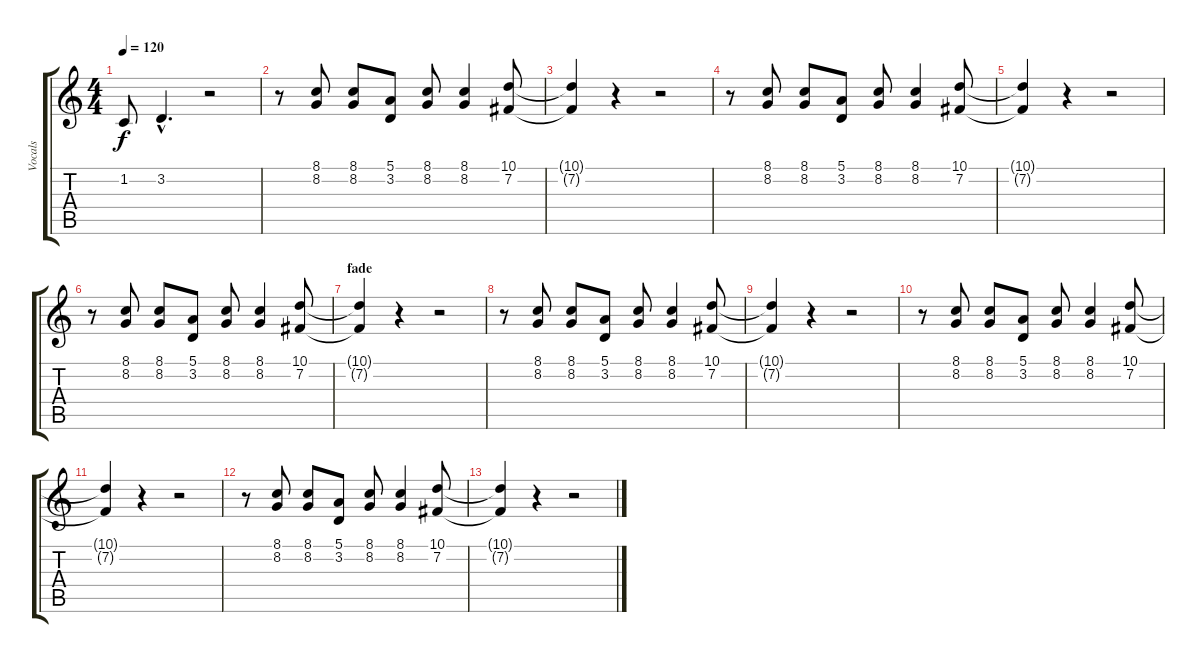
\track ("Vocals" "Vocals") {instrument tenorsax}
\staff {score tabs}
\tuning (E4 B3 G3 D3 A2 E2) {hide}
\ts (4 4)
\tempo 120
\clef g2
\ks c
1.2.8{dy f} 3.2{hac}.4{d} r.2 |
r.8 (8.1 8.2).8 (8.1 8.2).8 (5.1 3.2).8 (8.1 8.2).8 (8.1 8.2).4 (10.1 7.2).8 |
(10.1{t} 7.2{t}).4 r.4 r.2 |
r.8 (8.1 8.2).8 (8.1 8.2).8 (5.1 3.2).8 (8.1 8.2).8 (8.1 8.2).4 (10.1 7.2).8 |
(10.1{t} 7.2{t}).4 r.4 r.2 |
r.8 (8.1 8.2).8 (8.1 8.2).8 (5.1 3.2).8 (8.1 8.2).8 (8.1 8.2).4 (10.1 7.2).8 |
\section ("" "fade")
(10.1{t} 7.2{t}).4{volume 14} r.4 r.2 |
r.8{volume 12} (8.1 8.2).8 (8.1 8.2).8 (5.1 3.2).8 (8.1 8.2).8 (8.1 8.2).4 (10.1 7.2).8 |
(10.1{t} 7.2{t}).4 r.4 r.2 |
r.8{volume 8} (8.1 8.2).8 (8.1 8.2).8 (5.1 3.2).8 (8.1 8.2).8 (8.1 8.2).4 (10.1 7.2).8 |
(10.1{t} 7.2{t}).4 r.4 r.2 |
r.8{volume 4} (8.1 8.2).8 (8.1 8.2).8 (5.1 3.2).8 (8.1 8.2).8 (8.1 8.2).4 (10.1 7.2).8 |
(10.1{t} 7.2{t}).4{volume 1} r.4 r.2
